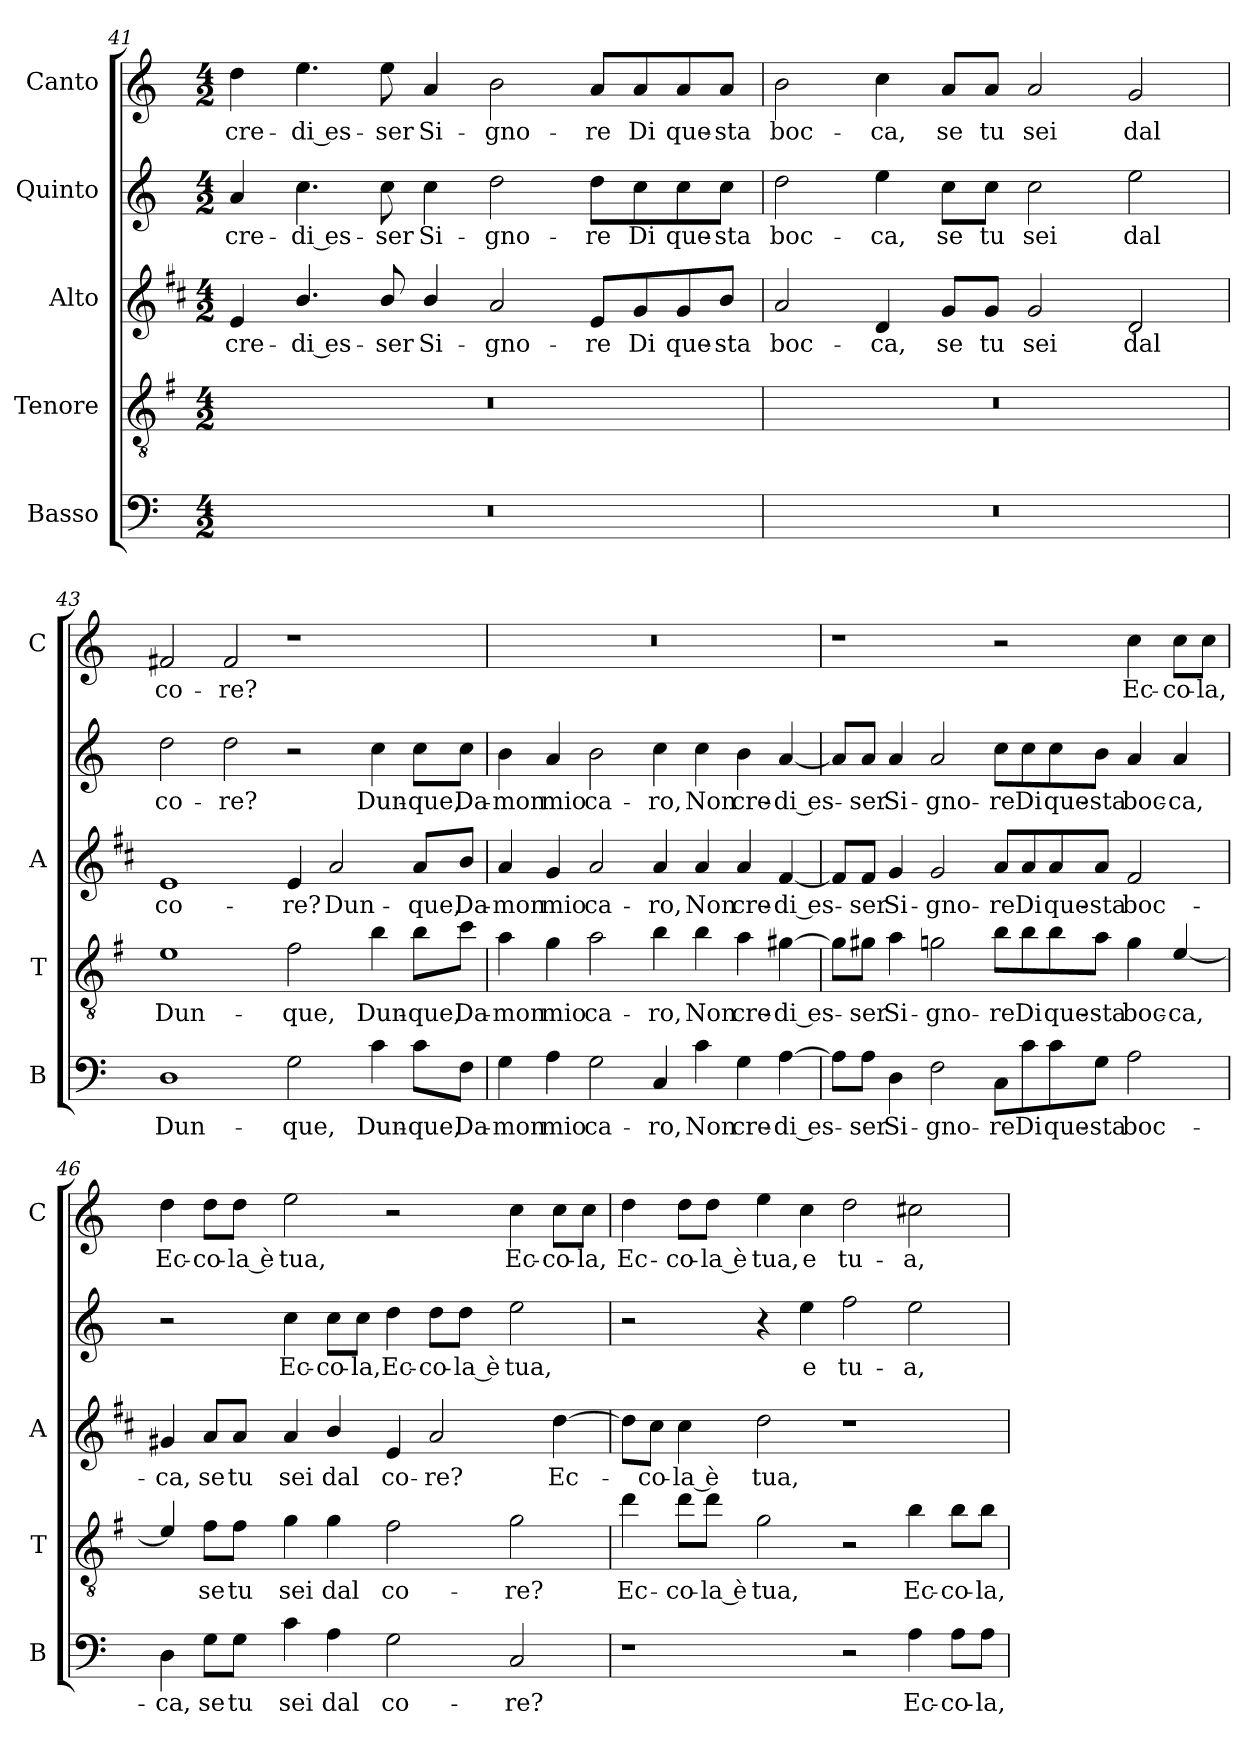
**kern	**text	**kern	**text	**kern	**text	**kern	**text	**kern	**text
*part5	*part5	*part4	*part4	*part3	*part3	*part2	*part2	*part1	*part1
*staff5	*staff5	*staff4	*staff4	*staff3	*staff3	*staff2	*staff2	*staff1	*staff1
*I"Basso	*	*I"Tenore	*	*I"Alto	*	*I"Quinto	*	*I"Canto	*
*I'B	*	*I'T	*	*I'A	*	*	*	*I'C	*
!!LO:LB:g=z
*clefF4	*	*clefGv2	*	*clefG2	*	*clefG2	*	*clefG2	*
*	*	*ITrd4c7	*	*ITrd1c2	*	*	*	*	*
*k[]	*	*k[]	*	*k[]	*	*k[]	*	*k[]	*
*C:	*	*C:	*	*C:	*	*C:	*	*C:	*
*M4/2	*	*M4/2	*	*M4/2	*	*M4/2	*	*M4/2	*
=41	=41	=41	=41	=41	=41	=41	=41	=41	=41
!	!	!	!	!	!LO:LY:b	!	!LO:LY:b	!	!LO:LY:b
0r	.	0r	.	4d/	cre-	4a/	cre-	4dd\	cre-
!	!	!	!	!	!LO:LY:b	!	!LO:LY:b	!	!LO:LY:b
.	.	.	.	4.a/	-di es-	4.cc\	-di es-	4.ee\	-di es-
!	!	!	!	!	!LO:LY:b	!	!LO:LY:b	!	!LO:LY:b
.	.	.	.	8a/	-ser	8cc\	-ser	8ee\	-ser
!	!	!	!	!	!LO:LY:b	!	!LO:LY:b	!	!LO:LY:b
.	.	.	.	4a/	Si-	4cc\	Si-	4a/	Si-
!	!	!	!	!	!LO:LY:b	!	!LO:LY:b	!	!LO:LY:b
.	.	.	.	2g/	-gno-	2dd\	-gno-	2b\	-gno-
!	!	!	!	!	!LO:LY:b	!	!LO:LY:b	!	!LO:LY:b
.	.	.	.	8d/L	-re	8dd\L	-re	8a/L	-re
!	!	!	!	!	!LO:LY:b	!	!LO:LY:b	!	!LO:LY:b
.	.	.	.	8f/	Di	8cc\	Di	8a/	Di
!	!	!	!	!	!LO:LY:b	!	!LO:LY:b	!	!LO:LY:b
.	.	.	.	8f/	que-	8cc\	que-	8a/	que-
!	!	!	!	!	!LO:LY:b	!	!LO:LY:b	!	!LO:LY:b
.	.	.	.	8a/J	-sta	8cc\J	-sta	8a/J	-sta
=42	=42	=42	=42	=42	=42	=42	=42	=42	=42
!	!	!	!	!	!LO:LY:b	!	!LO:LY:b	!	!LO:LY:b
0r	.	0r	.	2g/	boc-	2dd\	boc-	2b\	boc-
!	!	!	!	!	!LO:LY:b	!	!LO:LY:b	!	!LO:LY:b
.	.	.	.	4c/	-ca,	4ee\	-ca,	4cc\	-ca,
!	!	!	!	!	!LO:LY:b	!	!LO:LY:b	!	!LO:LY:b
.	.	.	.	8f/L	se	8cc\L	se	8a/L	se
!	!	!	!	!	!LO:LY:b	!	!LO:LY:b	!	!LO:LY:b
.	.	.	.	8f/J	tu	8cc\J	tu	8a/J	tu
!	!	!	!	!	!LO:LY:b	!	!LO:LY:b	!	!LO:LY:b
.	.	.	.	2f/	sei	2cc\	sei	2a/	sei
!	!	!	!	!	!LO:LY:b	!	!LO:LY:b	!	!LO:LY:b
.	.	.	.	2c/	dal	2ee\	dal	2g/	dal
=43	=43	=43	=43	=43	=43	=43	=43	=43	=43
!	!LO:LY:b	!	!LO:LY:b	!	!LO:LY:b	!	!LO:LY:b	!	!LO:LY:b
1D	Dun-	1A	Dun-	1d	co-	2dd\	co-	2f#X/	co-
!	!	!	!	!	!	!	!LO:LY:b	!	!LO:LY:b
.	.	.	.	.	.	2dd\	-re?	2f#/	-re?
!	!LO:LY:b	!	!LO:LY:b	!	!LO:LY:b	!	!	!	!
2G\	-que,	2B\	-que,	4d/	-re?	2r	.	1r	.
!	!	!	!	!	!LO:LY:b	!	!	!	!
.	.	.	.	2g/	Dun-	.	.	.	.
!	!LO:LY:b	!	!LO:LY:b	!	!	!	!LO:LY:b	!	!
4c\	Dun-	4e\	Dun-	.	.	4cc\	Dun-	.	.
!	!LO:LY:b	!	!LO:LY:b	!	!LO:LY:b	!	!LO:LY:b	!	!
8c\L	-que,	8e\L	-que,	8g/L	-que,	8cc\L	-que,	.	.
!	!LO:LY:b	!	!LO:LY:b	!	!LO:LY:b	!	!LO:LY:b	!	!
8F\J	Da-	8f\J	Da-	8a/J	Da-	8cc\J	Da-	.	.
!!LO:PB:g=z
=44	=44	=44	=44	=44	=44	=44	=44	=44	=44
!	!LO:LY:b	!	!LO:LY:b	!	!LO:LY:b	!	!LO:LY:b	!	!
4G\	-mon	4d\	-mon	4g/	-mon	4b\	-mon	0r	.
!	!LO:LY:b	!	!LO:LY:b	!	!LO:LY:b	!	!LO:LY:b	!	!
4A\	mio	4c\	mio	4f/	mio	4a/	mio	.	.
!	!LO:LY:b	!	!LO:LY:b	!	!LO:LY:b	!	!LO:LY:b	!	!
2G\	ca-	2d\	ca-	2g/	ca-	2b\	ca-	.	.
!	!LO:LY:b	!	!LO:LY:b	!	!LO:LY:b	!	!LO:LY:b	!	!
4C/	-ro,	4e\	-ro,	4g/	-ro,	4cc\	-ro,	.	.
!	!LO:LY:b	!	!LO:LY:b	!	!LO:LY:b	!	!LO:LY:b	!	!
4c\	Non	4e\	Non	4g/	Non	4cc\	Non	.	.
!	!LO:LY:b	!	!LO:LY:b	!	!LO:LY:b	!	!LO:LY:b	!	!
4G\	cre-	4d\	cre-	4g/	cre-	4b\	cre-	.	.
!	!LO:LY:b	!	!LO:LY:b	!	!LO:LY:b	!	!LO:LY:b	!	!
[4A\	-di es-	[4c#X\	-di es-	[4e/	-di es-	[4a/	-di es-	.	.
=45	=45	=45	=45	=45	=45	=45	=45	=45	=45
8A\L]	.	8c#\L]	.	8e/L]	.	8a/L]	.	1r	.
!	!LO:LY:b	!	!LO:LY:b	!	!LO:LY:b	!	!LO:LY:b	!	!
8A\J	-ser	8c#X\J	-ser	8e/J	-ser	8a/J	-ser	.	.
!	!LO:LY:b	!	!LO:LY:b	!	!LO:LY:b	!	!LO:LY:b	!	!
4D\	Si-	4d\	Si-	4f/	Si-	4a/	Si-	.	.
!	!LO:LY:b	!	!LO:LY:b	!	!LO:LY:b	!	!LO:LY:b	!	!
2F\	-gno-	2cn\	-gno-	2f/	-gno-	2a/	-gno-	.	.
!	!LO:LY:b	!	!LO:LY:b	!	!LO:LY:b	!	!LO:LY:b	!	!
8C\L	-re	8e\L	-re	8g/L	-re	8cc\L	-re	2r	.
!	!LO:LY:b	!	!LO:LY:b	!	!LO:LY:b	!	!LO:LY:b	!	!
8c\	Di	8e\	Di	8g/	Di	8cc\	Di	.	.
!	!LO:LY:b	!	!LO:LY:b	!	!LO:LY:b	!	!LO:LY:b	!	!
8c\	que-	8e\	que-	8g/	que-	8cc\	que-	.	.
!	!LO:LY:b	!	!LO:LY:b	!	!LO:LY:b	!	!LO:LY:b	!	!
8G\J	-sta	8d\J	-sta	8g/J	-sta	8b\J	-sta	.	.
!	!LO:LY:b	!	!LO:LY:b	!	!LO:LY:b	!	!LO:LY:b	!	!LO:LY:b
2A\	boc-	4c\	boc-	2e/	boc-	4a/	boc-	4cc\	Ec-
!	!	!	!LO:LY:b	!	!	!	!LO:LY:b	!	!LO:LY:b
.	.	[4A/	-ca,	.	.	4a/	-ca,	8cc\L	-co-
!	!	!	!	!	!	!	!	!	!LO:LY:b
.	.	.	.	.	.	.	.	8cc\J	-la,
=46	=46	=46	=46	=46	=46	=46	=46	=46	=46
!	!LO:LY:b	!	!	!	!LO:LY:b	!	!	!	!LO:LY:b
4D\	-ca,	4A/]	.	4f#X/	-ca,	2r	.	4dd\	Ec-
!	!LO:LY:b	!	!LO:LY:b	!	!LO:LY:b	!	!	!	!LO:LY:b
8G\L	se	8B\L	se	8g/L	se	.	.	8dd\L	-co-
!	!LO:LY:b	!	!LO:LY:b	!	!LO:LY:b	!	!	!	!LO:LY:b
8G\J	tu	8B\J	tu	8g/J	tu	.	.	8dd\J	-la è
!	!LO:LY:b	!	!LO:LY:b	!	!LO:LY:b	!	!LO:LY:b	!	!LO:LY:b
4c\	sei	4c\	sei	4g/	sei	4cc\	Ec-	2ee\	tua,
!	!LO:LY:b	!	!LO:LY:b	!	!LO:LY:b	!	!LO:LY:b	!	!
4A\	dal	4c\	dal	4a/	dal	8cc\L	-co-	.	.
!	!	!	!	!	!	!	!LO:LY:b	!	!
.	.	.	.	.	.	8cc\J	-la,	.	.
!	!LO:LY:b	!	!LO:LY:b	!	!LO:LY:b	!	!LO:LY:b	!	!
2G\	co-	2B\	co-	4d/	co-	4dd\	Ec-	2r	.
!	!	!	!	!	!LO:LY:b	!	!LO:LY:b	!	!
.	.	.	.	2g/	-re?	8dd\L	-co-	.	.
!	!	!	!	!	!	!	!LO:LY:b	!	!
.	.	.	.	.	.	8dd\J	-la è	.	.
!	!LO:LY:b	!	!LO:LY:b	!	!	!	!LO:LY:b	!	!LO:LY:b
2C/	-re?	2c\	-re?	.	.	2ee\	tua,	4cc\	Ec-
!	!	!	!	!	!LO:LY:b	!	!	!	!LO:LY:b
.	.	.	.	[4cc\	Ec-	.	.	8cc\L	-co-
!	!	!	!	!	!	!	!	!	!LO:LY:b
.	.	.	.	.	.	.	.	8cc\J	-la,
!!LO:LB:g=z
=47	=47	=47	=47	=47	=47	=47	=47	=47	=47
!	!	!	!LO:LY:b	!	!	!	!	!	!LO:LY:b
1r	.	4g\	Ec-	8cc\L]	.	2r	.	4dd\	Ec-
!	!	!	!	!	!LO:LY:b	!	!	!	!
.	.	.	.	8b\J	-co-	.	.	.	.
!	!	!	!LO:LY:b	!	!LO:LY:b	!	!	!	!LO:LY:b
.	.	8g\L	-co-	4b\	-la è	.	.	8dd\L	-co-
!	!	!	!LO:LY:b	!	!	!	!	!	!LO:LY:b
.	.	8g\J	-la è	.	.	.	.	8dd\J	-la è
!	!	!	!LO:LY:b	!	!LO:LY:b	!	!	!	!LO:LY:b
.	.	2c\	tua,	2cc\	tua,	4r	.	4ee\	tua,
!	!	!	!	!	!	!	!LO:LY:b	!	!LO:LY:b
.	.	.	.	.	.	4ee\	e	4cc\	e
!	!	!	!	!	!	!	!LO:LY:b	!	!LO:LY:b
2r	.	2r	.	1r	.	2ff\	tu-	2dd\	tu-
!	!LO:LY:b	!	!LO:LY:b	!	!	!	!LO:LY:b	!	!LO:LY:b
4A\	Ec-	4e\	Ec-	.	.	2ee\	-a,	2cc#X\	-a,
!	!LO:LY:b	!	!LO:LY:b	!	!	!	!	!	!
8A\L	-co-	8e\L	-co-	.	.	.	.	.	.
!	!LO:LY:b	!	!LO:LY:b	!	!	!	!	!	!
8A\J	-la,	8e\J	-la,	.	.	.	.	.	.
=	=	=	=	=	=	=	=	=	=
*-	*-	*-	*-	*-	*-	*-	*-	*-	*-
